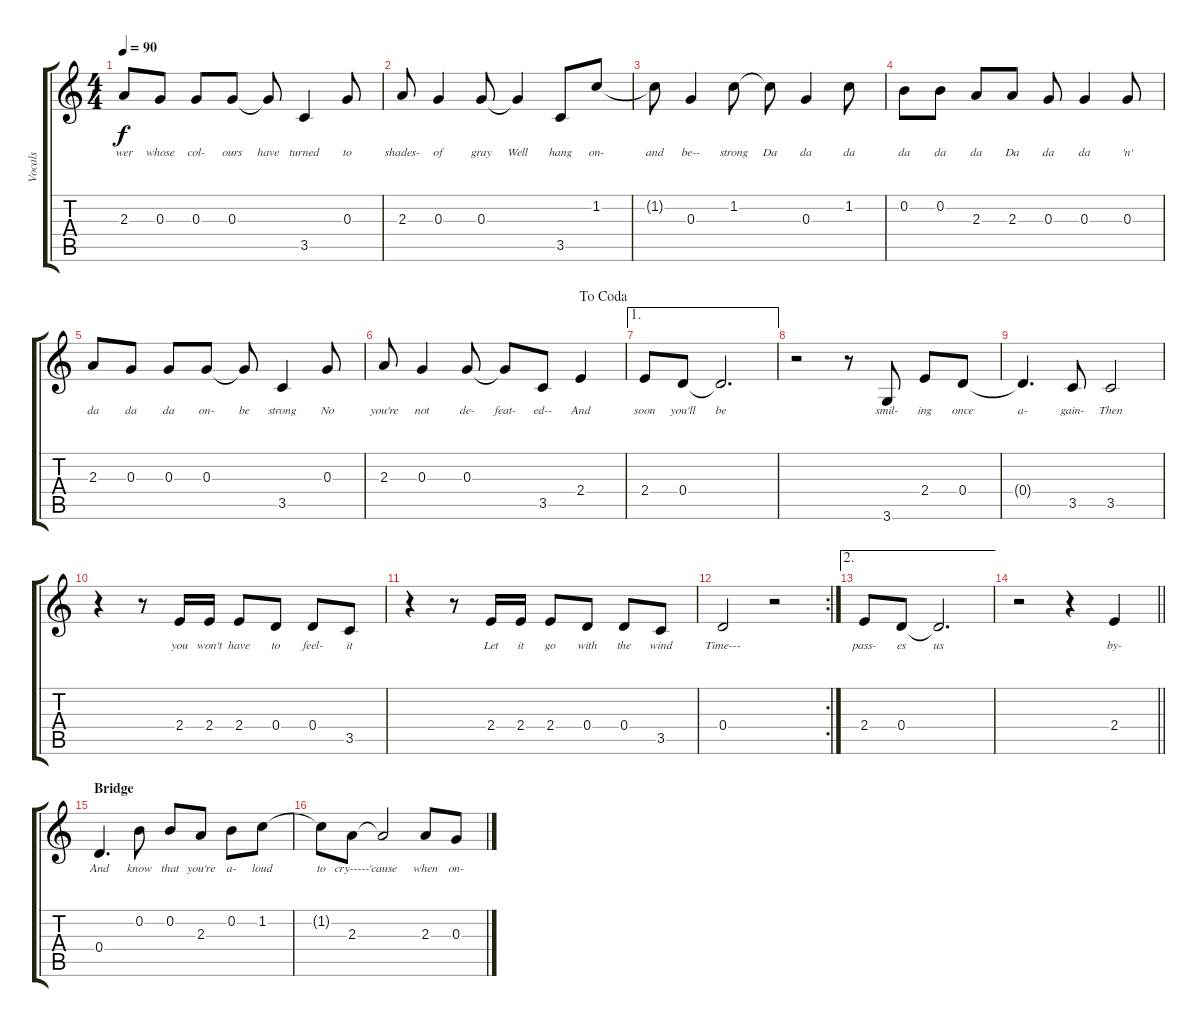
\track ("Vocals" "Vocals") {instrument choiraahs}
\staff {score tabs}
\tuning (E5 B4 G4 D4 A3 E3) {hide}
\ts (4 4)
\tempo 90
\clef g2
\ks c
2.3.8{lyrics (0 "wer") lyrics (1 "") lyrics (2 "") lyrics (3 "") lyrics (4 "") dy f} 0.3.8{lyrics (0 "whose") lyrics (1 "") lyrics (2 "") lyrics (3 "") lyrics (4 "")} 0.3.8{lyrics (0 "col-") lyrics (1 "") lyrics (2 "") lyrics (3 "") lyrics (4 "")} 0.3.8{lyrics (0 "ours") lyrics (1 "") lyrics (2 "") lyrics (3 "") lyrics (4 "")} 0.3{t}.8{lyrics (0 "have") lyrics (1 "") lyrics (2 "") lyrics (3 "") lyrics (4 "")} 3.5.4{lyrics (0 "turned") lyrics (1 "") lyrics (2 "") lyrics (3 "") lyrics (4 "")} 0.3.8{lyrics (0 "to") lyrics (1 "") lyrics (2 "") lyrics (3 "") lyrics (4 "")} |
2.3.8{lyrics (0 "shades-") lyrics (1 "") lyrics (2 "") lyrics (3 "") lyrics (4 "")} 0.3.4{lyrics (0 "of") lyrics (1 "") lyrics (2 "") lyrics (3 "") lyrics (4 "")} 0.3.8{lyrics (0 "gray") lyrics (1 "") lyrics (2 "") lyrics (3 "") lyrics (4 "")} 0.3{t}.4{lyrics (0 "Well") lyrics (1 "") lyrics (2 "") lyrics (3 "") lyrics (4 "")} 3.5.8{lyrics (0 "hang") lyrics (1 "") lyrics (2 "") lyrics (3 "") lyrics (4 "")} 1.2.8{lyrics (0 "on-") lyrics (1 "") lyrics (2 "") lyrics (3 "") lyrics (4 "")} |
1.2{t}.8{lyrics (0 "and") lyrics (1 "") lyrics (2 "") lyrics (3 "") lyrics (4 "")} 0.3.4{lyrics (0 "be--") lyrics (1 "") lyrics (2 "") lyrics (3 "") lyrics (4 "")} 1.2.8{lyrics (0 "strong") lyrics (1 "") lyrics (2 "") lyrics (3 "") lyrics (4 "")} 1.2{t}.8{lyrics (0 "Da") lyrics (1 "") lyrics (2 "") lyrics (3 "") lyrics (4 "")} 0.3.4{lyrics (0 "da") lyrics (1 "") lyrics (2 "") lyrics (3 "") lyrics (4 "")} 1.2.8{lyrics (0 "da") lyrics (1 "") lyrics (2 "") lyrics (3 "") lyrics (4 "")} |
0.2.8{lyrics (0 "da") lyrics (1 "") lyrics (2 "") lyrics (3 "") lyrics (4 "")} 0.2.8{lyrics (0 "da") lyrics (1 "") lyrics (2 "") lyrics (3 "") lyrics (4 "")} 2.3.8{lyrics (0 "da") lyrics (1 "") lyrics (2 "") lyrics (3 "") lyrics (4 "")} 2.3.8{lyrics (0 "Da") lyrics (1 "") lyrics (2 "") lyrics (3 "") lyrics (4 "")} 0.3.8{lyrics (0 "da") lyrics (1 "") lyrics (2 "") lyrics (3 "") lyrics (4 "")} 0.3.4{lyrics (0 "da") lyrics (1 "") lyrics (2 "") lyrics (3 "") lyrics (4 "")} 0.3.8{lyrics (0 "'n'") lyrics (1 "") lyrics (2 "") lyrics (3 "") lyrics (4 "")} |
2.3.8{lyrics (0 "da") lyrics (1 "") lyrics (2 "") lyrics (3 "") lyrics (4 "")} 0.3.8{lyrics (0 "da") lyrics (1 "") lyrics (2 "") lyrics (3 "") lyrics (4 "")} 0.3.8{lyrics (0 "da") lyrics (1 "") lyrics (2 "") lyrics (3 "") lyrics (4 "")} 0.3.8{lyrics (0 "on-") lyrics (1 "") lyrics (2 "") lyrics (3 "") lyrics (4 "")} 0.3{t}.8{lyrics (0 "be") lyrics (1 "") lyrics (2 "") lyrics (3 "") lyrics (4 "")} 3.5.4{lyrics (0 "strong") lyrics (1 "") lyrics (2 "") lyrics (3 "") lyrics (4 "")} 0.3.8{lyrics (0 "No") lyrics (1 "") lyrics (2 "") lyrics (3 "") lyrics (4 "")} |
\jump dacoda
2.3.8{lyrics (0 "you're") lyrics (1 "") lyrics (2 "") lyrics (3 "") lyrics (4 "")} 0.3.4{lyrics (0 "not") lyrics (1 "") lyrics (2 "") lyrics (3 "") lyrics (4 "")} 0.3.8{lyrics (0 "de-") lyrics (1 "") lyrics (2 "") lyrics (3 "") lyrics (4 "")} 0.3{t}.8{lyrics (0 "feat-") lyrics (1 "") lyrics (2 "") lyrics (3 "") lyrics (4 "")} 3.5.8{lyrics (0 "ed--") lyrics (1 "") lyrics (2 "") lyrics (3 "") lyrics (4 "")} 2.4.4{lyrics (0 "And") lyrics (1 "") lyrics (2 "") lyrics (3 "") lyrics (4 "")} |
\ae 1
2.4.8{lyrics (0 "soon") lyrics (1 "") lyrics (2 "") lyrics (3 "") lyrics (4 "")} 0.4.8{lyrics (0 "you'll") lyrics (1 "") lyrics (2 "") lyrics (3 "") lyrics (4 "")} 0.4{t}.2{d lyrics (0 "be") lyrics (1 "") lyrics (2 "") lyrics (3 "") lyrics (4 "")} |
r.2 r.8 3.6.8{lyrics (0 "smil-") lyrics (1 "") lyrics (2 "") lyrics (3 "") lyrics (4 "")} 2.4.8{lyrics (0 "ing") lyrics (1 "") lyrics (2 "") lyrics (3 "") lyrics (4 "")} 0.4.8{lyrics (0 "once") lyrics (1 "") lyrics (2 "") lyrics (3 "") lyrics (4 "")} |
0.4{t}.4{d lyrics (0 "a-") lyrics (1 "") lyrics (2 "") lyrics (3 "") lyrics (4 "")} 3.5.8{lyrics (0 "gain-") lyrics (1 "") lyrics (2 "") lyrics (3 "") lyrics (4 "")} 3.5.2{lyrics (0 "Then") lyrics (1 "") lyrics (2 "") lyrics (3 "") lyrics (4 "")} |
r.4 r.8 2.4.16{lyrics (0 "you") lyrics (1 "") lyrics (2 "") lyrics (3 "") lyrics (4 "")} 2.4.16{lyrics (0 "won't") lyrics (1 "") lyrics (2 "") lyrics (3 "") lyrics (4 "")} 2.4.8{lyrics (0 "have") lyrics (1 "") lyrics (2 "") lyrics (3 "") lyrics (4 "")} 0.4.8{lyrics (0 "to") lyrics (1 "") lyrics (2 "") lyrics (3 "") lyrics (4 "")} 0.4.8{lyrics (0 "feel-") lyrics (1 "") lyrics (2 "") lyrics (3 "") lyrics (4 "")} 3.5.8{lyrics (0 "it") lyrics (1 "") lyrics (2 "") lyrics (3 "") lyrics (4 "")} |
r.4 r.8 2.4.16{lyrics (0 "Let") lyrics (1 "") lyrics (2 "") lyrics (3 "") lyrics (4 "")} 2.4.16{lyrics (0 "it") lyrics (1 "") lyrics (2 "") lyrics (3 "") lyrics (4 "")} 2.4.8{lyrics (0 "go") lyrics (1 "") lyrics (2 "") lyrics (3 "") lyrics (4 "")} 0.4.8{lyrics (0 "with") lyrics (1 "") lyrics (2 "") lyrics (3 "") lyrics (4 "")} 0.4.8{lyrics (0 "the") lyrics (1 "") lyrics (2 "") lyrics (3 "") lyrics (4 "")} 3.5.8{lyrics (0 "wind") lyrics (1 "") lyrics (2 "") lyrics (3 "") lyrics (4 "")} |
\rc 2
0.4.2{lyrics (0 "Time---") lyrics (1 "") lyrics (2 "") lyrics (3 "") lyrics (4 "")} r.2 |
\ae 2
2.4.8{lyrics (0 "pass-") lyrics (1 "") lyrics (2 "") lyrics (3 "") lyrics (4 "")} 0.4.8{lyrics (0 "es") lyrics (1 "") lyrics (2 "") lyrics (3 "") lyrics (4 "")} 0.4{t}.2{d lyrics (0 "us") lyrics (1 "") lyrics (2 "") lyrics (3 "") lyrics (4 "")} |
\barLineRight lightlight
r.2 r.4 2.4.4{lyrics (0 "by-") lyrics (1 "") lyrics (2 "") lyrics (3 "") lyrics (4 "")} |
\section ("" "Bridge")
0.4.4{d lyrics (0 "And") lyrics (1 "") lyrics (2 "") lyrics (3 "") lyrics (4 "")} 0.2.8{lyrics (0 "know") lyrics (1 "") lyrics (2 "") lyrics (3 "") lyrics (4 "")} 0.2.8{lyrics (0 "that") lyrics (1 "") lyrics (2 "") lyrics (3 "") lyrics (4 "")} 2.3.8{lyrics (0 "you're") lyrics (1 "") lyrics (2 "") lyrics (3 "") lyrics (4 "")} 0.2.8{lyrics (0 "a-") lyrics (1 "") lyrics (2 "") lyrics (3 "") lyrics (4 "")} 1.2.8{lyrics (0 "loud") lyrics (1 "") lyrics (2 "") lyrics (3 "") lyrics (4 "")} |
1.2{t}.8{lyrics (0 "to") lyrics (1 "") lyrics (2 "") lyrics (3 "") lyrics (4 "")} 2.3.8{lyrics (0 "cry-----") lyrics (1 "") lyrics (2 "") lyrics (3 "") lyrics (4 "")} 2.3{t}.2{lyrics (0 "'cause") lyrics (1 "") lyrics (2 "") lyrics (3 "") lyrics (4 "")} 2.3.8{lyrics (0 "when") lyrics (1 "") lyrics (2 "") lyrics (3 "") lyrics (4 "")} 0.3.8{lyrics (0 "on-") lyrics (1 "") lyrics (2 "") lyrics (3 "") lyrics (4 "")}
